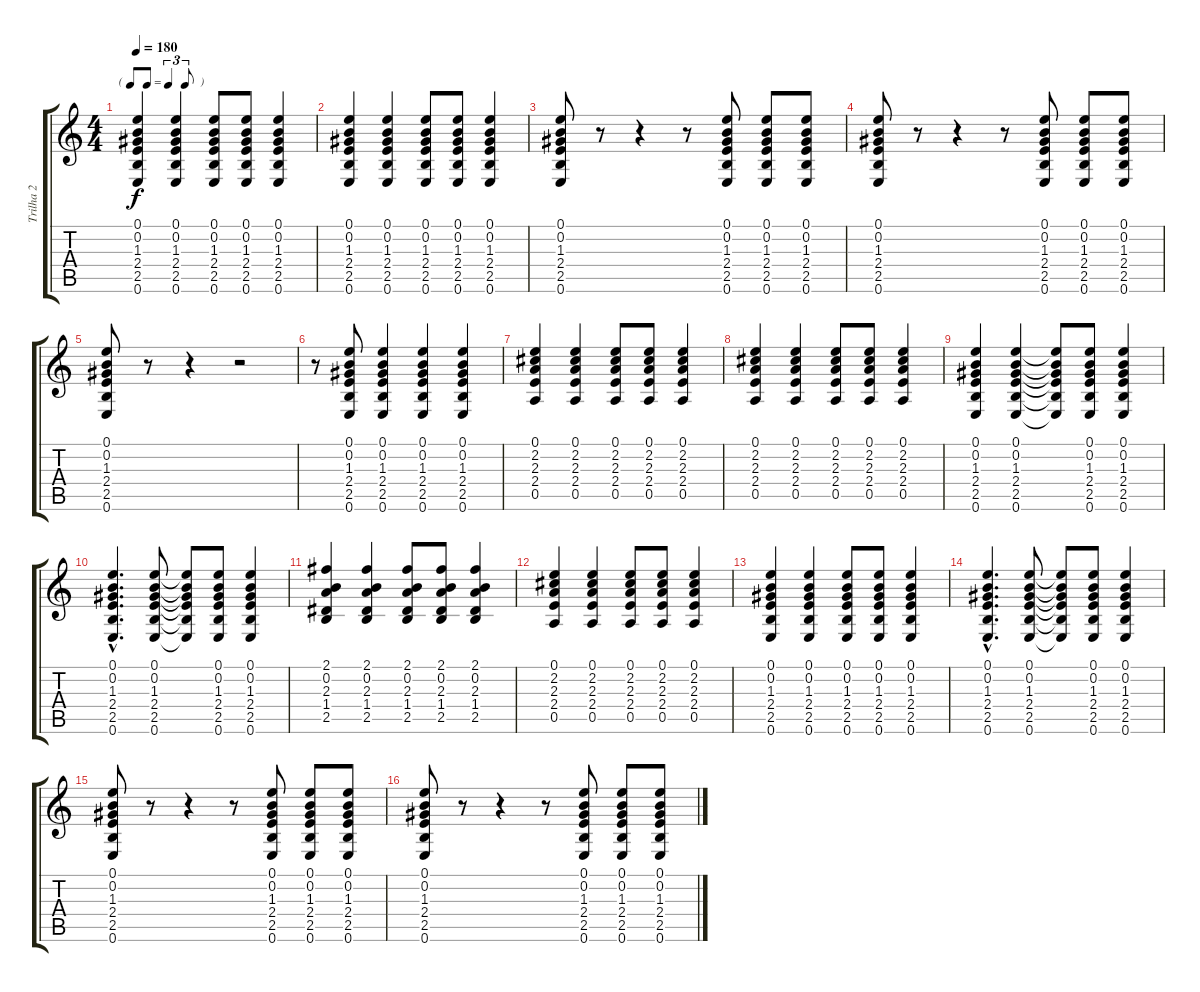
\track ("Trilha 2" "Trilha 2") {instrument acousticguitarsteel}
\staff {score tabs}
\tuning (E4 B3 G3 D3 A2 E2) {hide}
\ts (4 4)
\tf triplet8th
\tempo 180
\clef g2
\ks c
(0.1 0.2 1.3 2.4 2.5 0.6).4{dy f} (0.1 0.2 1.3 2.4 2.5 0.6).4 (0.1 0.2 1.3 2.4 2.5 0.6).8 (0.1 0.2 1.3 2.4 2.5 0.6).8 (0.1 0.2 1.3 2.4 2.5 0.6).4 |
(0.1 0.2 1.3 2.4 2.5 0.6).4 (0.1 0.2 1.3 2.4 2.5 0.6).4 (0.1 0.2 1.3 2.4 2.5 0.6).8 (0.1 0.2 1.3 2.4 2.5 0.6).8 (0.1 0.2 1.3 2.4 2.5 0.6).4 |
(0.1 0.2 1.3 2.4 2.5 0.6).8 r.8 r.4 r.8 (0.1 0.2 1.3 2.4 2.5 0.6).8 (0.1 0.2 1.3 2.4 2.5 0.6).8 (0.1 0.2 1.3 2.4 2.5 0.6).8 |
(0.1 0.2 1.3 2.4 2.5 0.6).8 r.8 r.4 r.8 (0.1 0.2 1.3 2.4 2.5 0.6).8 (0.1 0.2 1.3 2.4 2.5 0.6).8 (0.1 0.2 1.3 2.4 2.5 0.6).8 |
(0.1 0.2 1.3 2.4 2.5 0.6).8 r.8 r.4 r.2 |
r.8 (0.1 0.2 1.3 2.4 2.5 0.6).8 (0.1 0.2 1.3 2.4 2.5 0.6).4 (0.1 0.2 1.3 2.4 2.5 0.6).4 (0.1 0.2 1.3 2.4 2.5 0.6).4 |
(0.1 2.2 2.3 2.4 0.5).4 (0.1 2.2 2.3 2.4 0.5).4 (0.1 2.2 2.3 2.4 0.5).8 (0.1 2.2 2.3 2.4 0.5).8 (0.1 2.2 2.3 2.4 0.5).4 |
(0.1 2.2 2.3 2.4 0.5).4 (0.1 2.2 2.3 2.4 0.5).4 (0.1 2.2 2.3 2.4 0.5).8 (0.1 2.2 2.3 2.4 0.5).8 (0.1 2.2 2.3 2.4 0.5).4 |
(0.1 0.2 1.3 2.4 2.5 0.6).4 (0.1 0.2 1.3 2.4 2.5 0.6).4 (0.1{t} 0.2{t} 1.3{t} 2.4{t} 2.5{t} 0.6{t}).8 (0.1 0.2 1.3 2.4 2.5 0.6).8 (0.1 0.2 1.3 2.4 2.5 0.6).4 |
(0.1{hac} 0.2{hac} 1.3{hac} 2.4{hac} 2.5{hac} 0.6{hac}).4{d} (0.1 0.2 1.3 2.4 2.5 0.6).8 (0.1{t} 0.2{t} 1.3{t} 2.4{t} 2.5{t} 0.6{t}).8 (0.1 0.2 1.3 2.4 2.5 0.6).8 (0.1 0.2 1.3 2.4 2.5 0.6).4 |
(2.1 0.2 2.3 1.4 2.5).4 (2.1 0.2 2.3 1.4 2.5).4 (2.1 0.2 2.3 1.4 2.5).8 (2.1 0.2 2.3 1.4 2.5).8 (2.1 0.2 2.3 1.4 2.5).4 |
(0.1 2.2 2.3 2.4 0.5).4 (0.1 2.2 2.3 2.4 0.5).4 (0.1 2.2 2.3 2.4 0.5).8 (0.1 2.2 2.3 2.4 0.5).8 (0.1 2.2 2.3 2.4 0.5).4 |
(0.1 0.2 1.3 2.4 2.5 0.6).4 (0.1 0.2 1.3 2.4 2.5 0.6).4 (0.1 0.2 1.3 2.4 2.5 0.6).8 (0.1 0.2 1.3 2.4 2.5 0.6).8 (0.1 0.2 1.3 2.4 2.5 0.6).4 |
(0.1{hac} 0.2{hac} 1.3{hac} 2.4{hac} 2.5{hac} 0.6{hac}).4{d} (0.1 0.2 1.3 2.4 2.5 0.6).8 (0.1{t} 0.2{t} 1.3{t} 2.4{t} 2.5{t} 0.6{t}).8 (0.1 0.2 1.3 2.4 2.5 0.6).8 (0.1 0.2 1.3 2.4 2.5 0.6).4 |
(0.1 0.2 1.3 2.4 2.5 0.6).8 r.8 r.4 r.8 (0.1 0.2 1.3 2.4 2.5 0.6).8 (0.1 0.2 1.3 2.4 2.5 0.6).8 (0.1 0.2 1.3 2.4 2.5 0.6).8 |
(0.1 0.2 1.3 2.4 2.5 0.6).8 r.8 r.4 r.8 (0.1 0.2 1.3 2.4 2.5 0.6).8 (0.1 0.2 1.3 2.4 2.5 0.6).8 (0.1 0.2 1.3 2.4 2.5 0.6).8
